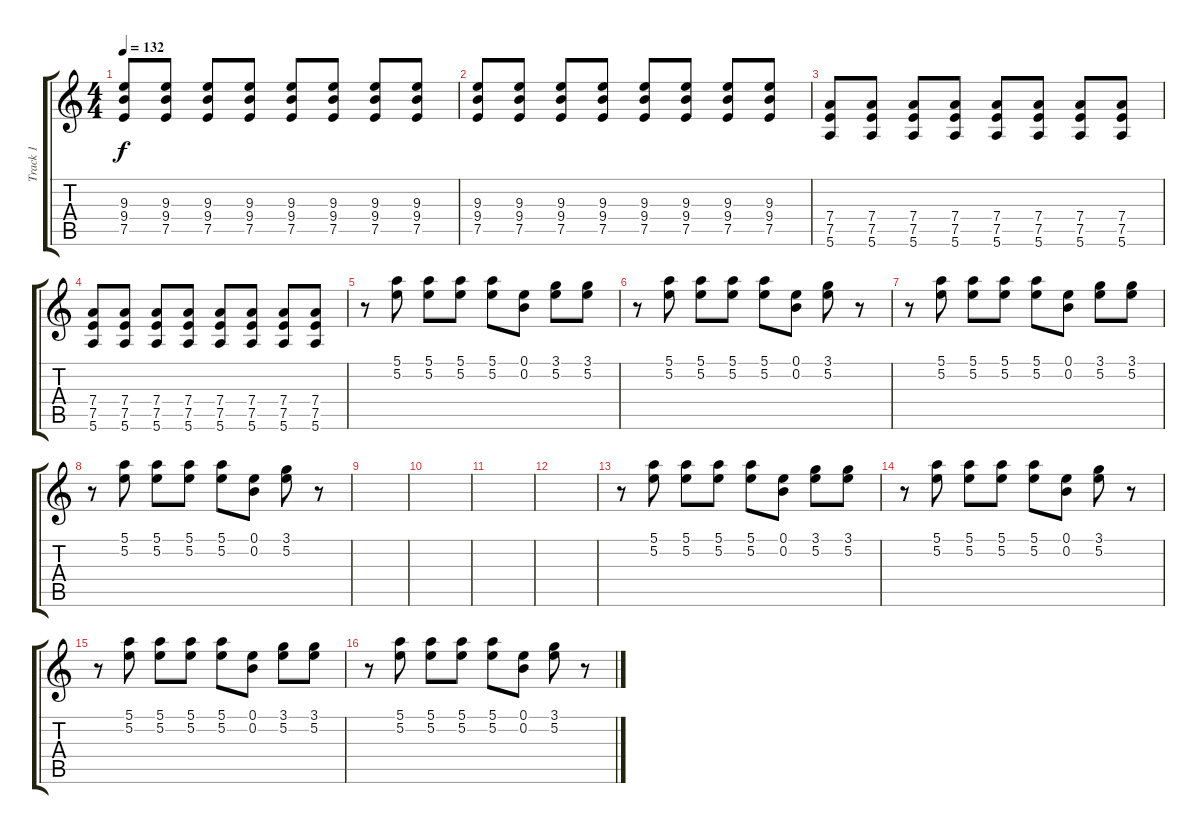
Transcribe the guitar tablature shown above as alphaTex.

\track ("Track 1" "Track 1") {instrument electricguitarclean}
\staff {score tabs}
\tuning (E4 B3 G3 D3 A2 E2) {hide}
\ts (4 4)
\tempo 132
\clef g2
\ks c
(9.3 9.4 7.5).8{dy f} (9.3 9.4 7.5).8 (9.3 9.4 7.5).8 (9.3 9.4 7.5).8 (9.3 9.4 7.5).8 (9.3 9.4 7.5).8 (9.3 9.4 7.5).8 (9.3 9.4 7.5).8 |
(9.3 9.4 7.5).8 (9.3 9.4 7.5).8 (9.3 9.4 7.5).8 (9.3 9.4 7.5).8 (9.3 9.4 7.5).8 (9.3 9.4 7.5).8 (9.3 9.4 7.5).8 (9.3 9.4 7.5).8 |
(7.4 7.5 5.6).8 (7.4 7.5 5.6).8 (7.4 7.5 5.6).8 (7.4 7.5 5.6).8 (7.4 7.5 5.6).8 (7.4 7.5 5.6).8 (7.4 7.5 5.6).8 (7.4 7.5 5.6).8 |
(7.4 7.5 5.6).8 (7.4 7.5 5.6).8 (7.4 7.5 5.6).8 (7.4 7.5 5.6).8 (7.4 7.5 5.6).8 (7.4 7.5 5.6).8 (7.4 7.5 5.6).8 (7.4 7.5 5.6).8 |
r.8 (5.1 5.2).8 (5.1 5.2).8 (5.1 5.2).8 (5.1 5.2).8 (0.1 0.2).8 (3.1 5.2).8 (3.1 5.2).8 |
r.8 (5.1 5.2).8 (5.1 5.2).8 (5.1 5.2).8 (5.1 5.2).8 (0.1 0.2).8 (3.1 5.2).8 r.8 |
r.8 (5.1 5.2).8 (5.1 5.2).8 (5.1 5.2).8 (5.1 5.2).8 (0.1 0.2).8 (3.1 5.2).8 (3.1 5.2).8 |
r.8 (5.1 5.2).8 (5.1 5.2).8 (5.1 5.2).8 (5.1 5.2).8 (0.1 0.2).8 (3.1 5.2).8 r.8 |
|
|
|
|
r.8 (5.1 5.2).8 (5.1 5.2).8 (5.1 5.2).8 (5.1 5.2).8 (0.1 0.2).8 (3.1 5.2).8 (3.1 5.2).8 |
r.8 (5.1 5.2).8 (5.1 5.2).8 (5.1 5.2).8 (5.1 5.2).8 (0.1 0.2).8 (3.1 5.2).8 r.8 |
r.8 (5.1 5.2).8 (5.1 5.2).8 (5.1 5.2).8 (5.1 5.2).8 (0.1 0.2).8 (3.1 5.2).8 (3.1 5.2).8 |
r.8 (5.1 5.2).8 (5.1 5.2).8 (5.1 5.2).8 (5.1 5.2).8 (0.1 0.2).8 (3.1 5.2).8 r.8
